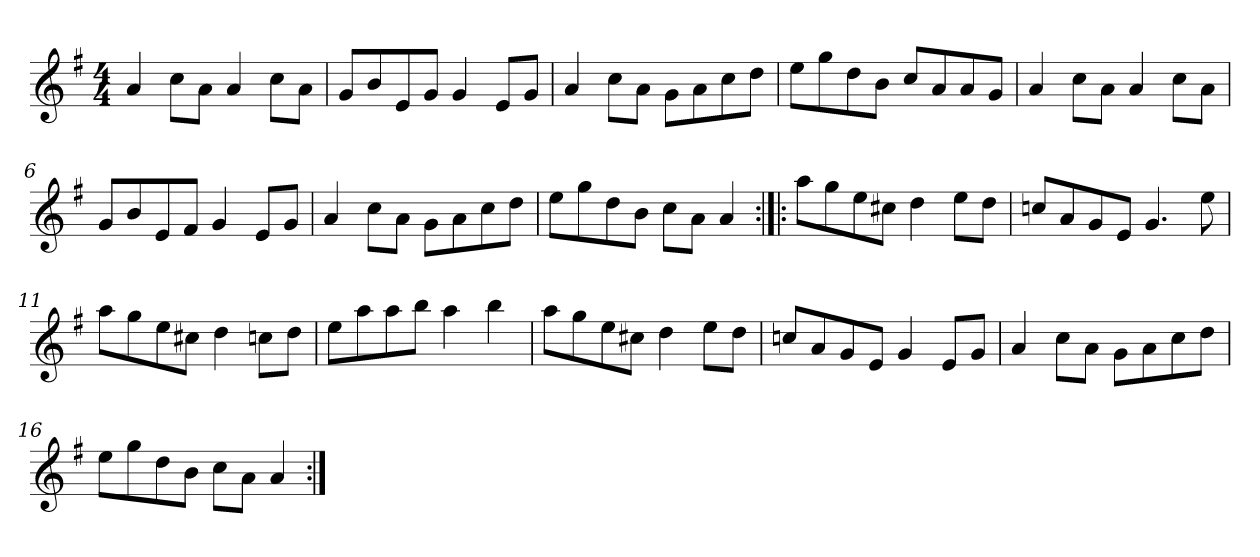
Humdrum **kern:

**kern
*part1
*staff1
*clefG2
*k[f#]
*M4/4
=1
4a/
8cc\L
8a\J
4a/
8cc\L
8a\J
=2
8g/L
8b/
8e/
8g/J
4g/
8e/L
8g/J
=3
4a/
8cc\L
8a\J
8g\L
8a\
8cc\
8dd\J
=4
8ee\L
8gg\
8dd\
8b\J
8cc/L
8a/
8a/
8g/J
=5
4a/
8cc\L
8a\J
4a/
8cc\L
8a\J
=6
8g/L
8b/
8e/
8f#/J
4g/
8e/L
8g/J
!!LO:LB:g=z
=7
4a/
8cc\L
8a\J
8g\L
8a\
8cc\
8dd\J
=8
8ee\L
8gg\
8dd\
8b\J
8cc\L
8a\J
4a/
=9:|!|:
8aa\L
8gg\
8ee\
8cc#X\J
4dd\
8ee\L
8dd\J
=10
8ccn/L
8a/
8g/
8e/J
4.g/
8ee\
=11
8aa\L
8gg\
8ee\
8cc#X\J
4dd\
8ccn\L
8dd\J
!!LO:LB:g=z
=12
8ee\L
8aa\
8aa\
8bb\J
4aa\
4bb\
=13
8aa\L
8gg\
8ee\
8cc#X\J
4dd\
8ee\L
8dd\J
=14
8ccn/L
8a/
8g/
8e/J
4g/
8e/L
8g/J
=15
4a/
8cc\L
8a\J
8g\L
8a\
8cc\
8dd\J
=16
8ee\L
8gg\
8dd\
8b\J
8cc\L
8a\J
4a/
=:|!
*-
